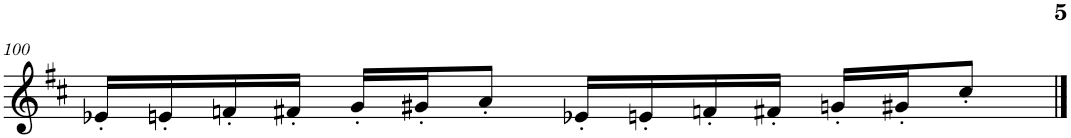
**kern
*part1
*staff1
*I"Trompete em Sib
*I'Tp. em Sib
!!LO:PB:g=z
*clefG2
*Trd1c2
*k[f#c#]
*M4/4
=100
16e-X'/LL
16en'/
16fn'/
16f#X'/JJ
16g'/LL
16g#X'/J
8a'/J
16e-X'/LL
16en'/
16fn'/
16f#X'/JJ
16gn'/LL
16g#X'/J
8cc#'/J
==
*-
